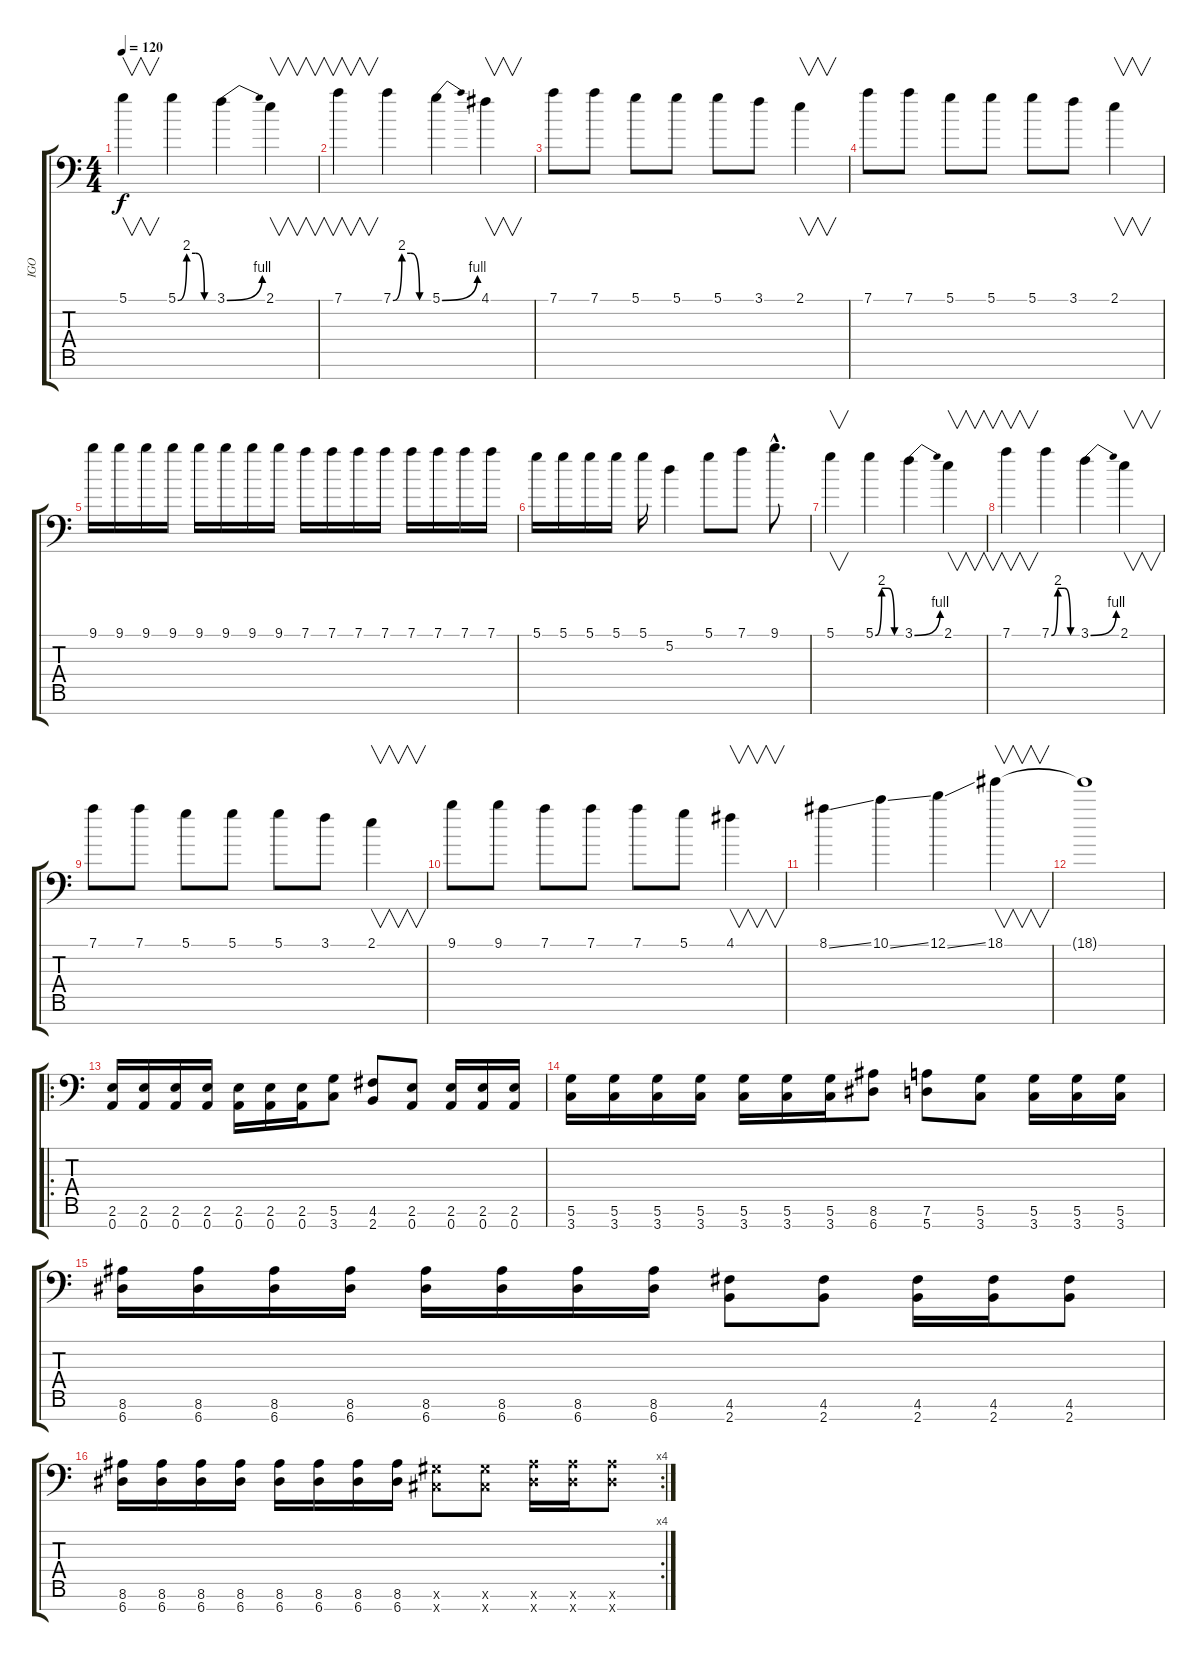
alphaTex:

\track ("IGO" "IGO") {instrument overdrivenguitar}
\staff {score tabs}
\tuning (D4 A3 F3 C3 G2 D2 A1) {hide}
\ts (4 4)
\tempo 120
\clef f4
\ks c
5.1.4{v dy f} 5.1{be (custom 0 0 15 8 30 8 45 0 60 0)}.4 3.1{be (bend 0 0 60 4)}.4 2.1.4{v} |
7.1.4{v} 7.1{be (custom 0 0 15 8 30 8 45 0 60 0)}.4 5.1{be (bend 0 0 60 4)}.4 4.1.4{v} |
7.1.8 7.1.8 5.1.8 5.1.8 5.1.8 3.1.8 2.1.4{v} |
7.1.8 7.1.8 5.1.8 5.1.8 5.1.8 3.1.8 2.1.4{v} |
9.1.16 9.1.16 9.1.16 9.1.16 9.1.16 9.1.16 9.1.16 9.1.16 7.1.16 7.1.16 7.1.16 7.1.16 7.1.16 7.1.16 7.1.16 7.1.16 |
5.1.16 5.1.16 5.1.16 5.1.16 5.1.16 5.2.4 5.1.8 7.1.8 9.1{hac}.8{d} |
5.1.4{v} 5.1{be (custom 0 0 15 8 30 8 45 0 60 0)}.4 3.1{be (bend 0 0 60 4)}.4 2.1.4{v} |
7.1.4{v} 7.1{be (custom 0 0 15 8 30 8 45 0 60 0)}.4 3.1{be (bend 0 0 60 4)}.4 2.1.4{v} |
7.1.8 7.1.8 5.1.8 5.1.8 5.1.8 3.1.8 2.1.4{v} |
9.1.8 9.1.8 7.1.8 7.1.8 7.1.8 5.1.8 4.1.4{v} |
8.1{ss}.4 10.1{ss}.4 12.1{ss}.4 18.1.4{v} |
18.1{t}.1 |
\ro
(2.6 0.7).16 (2.6 0.7).16 (2.6 0.7).16 (2.6 0.7).16 (2.6 0.7).16 (2.6 0.7).16 (2.6 0.7).16 (5.6 3.7).8 (4.6 2.7).8 (2.6 0.7).8 (2.6 0.7).16 (2.6 0.7).16 (2.6 0.7).16 |
(5.6 3.7).16 (5.6 3.7).16 (5.6 3.7).16 (5.6 3.7).16 (5.6 3.7).16 (5.6 3.7).16 (5.6 3.7).16 (8.6 6.7).8 (7.6 5.7).8 (5.6 3.7).8 (5.6 3.7).16 (5.6 3.7).16 (5.6 3.7).16 |
(8.6 6.7).16 (8.6 6.7).16 (8.6 6.7).16 (8.6 6.7).16 (8.6 6.7).16 (8.6 6.7).16 (8.6 6.7).16 (8.6 6.7).16 (4.6 2.7).8 (4.6 2.7).8 (4.6 2.7).16 (4.6 2.7).16 (4.6 2.7).8 |
\rc 4
(8.6 6.7).16 (8.6 6.7).16 (8.6 6.7).16 (8.6 6.7).16 (8.6 6.7).16 (8.6 6.7).16 (8.6 6.7).16 (8.6 6.7).16 (6.6{x} 4.7{x}).8 (6.6{x} 4.7{x}).8 (8.6{x} 6.7{x}).16 (8.6{x} 6.7{x}).16 (8.6{x} 6.7{x}).8
